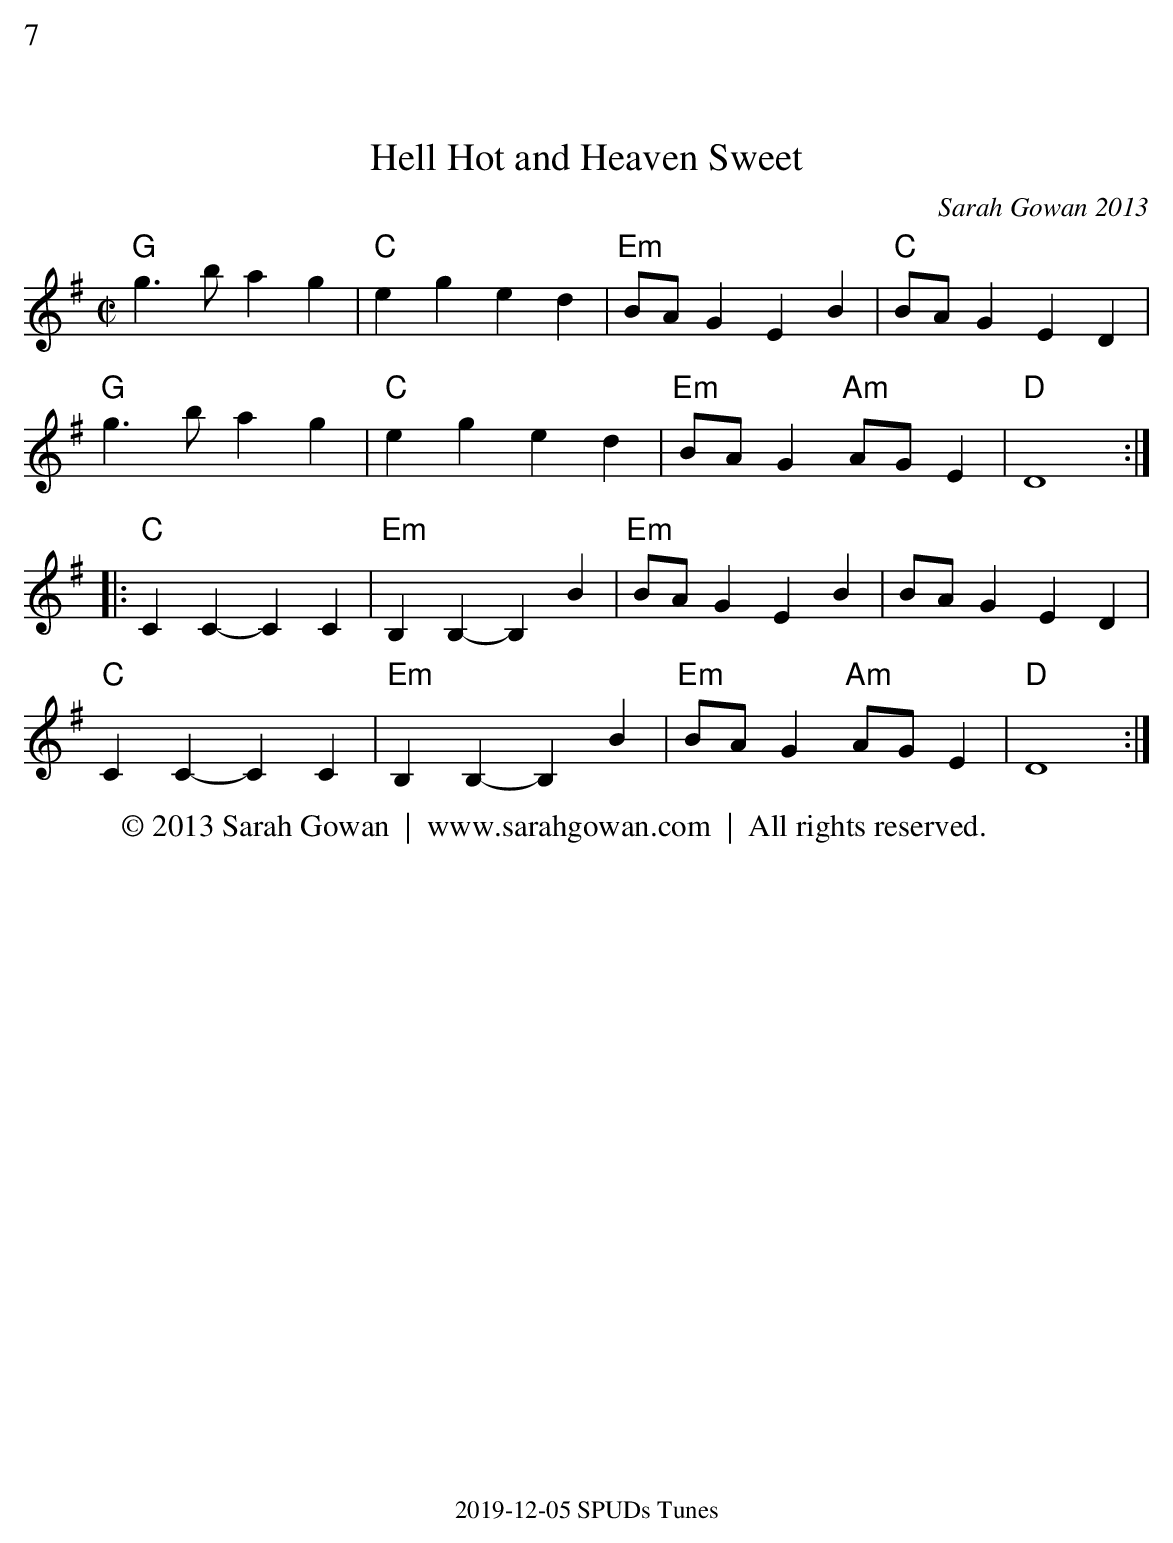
X:1
%%text 7
T:Hell Hot and Heaven Sweet
C:Sarah Gowan 2013
M:C|
L:1/8
K:G
"G"g3b a2 g2|"C"e2g2e2d2|"Em"BAG2 E2B2 |"C"BAG2 E2D2|
"G"g3b a2 g2|"C"e2g2e2d2|"Em"BAG2 "Am"AGE2|"D"D8:|
|:"C"C2C2-C2C2|"Em"B,2B,2-B,2B2|"Em"BAG2 E2B2 |BAG2 E2D2|
"C"C2C2-C2C2|"Em"B,2B,2-B,2B2|"Em"BAG2 "Am"AGE2|"D"D8:|
W: © 2013 Sarah Gowan  |  www.sarahgowan.com  |  All rights reserved.
